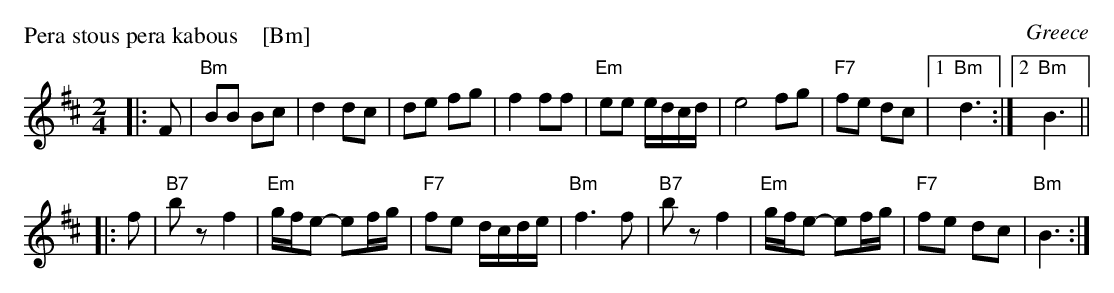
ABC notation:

X:1
P: Pera stous pera kabous    [Bm]
O: Greece
M: 2/4
L: 1/8
K: Bm
|: F \
| "Bm"BB Bc | d2 dc | de fg | f2 ff | "Em"ee e/d/c/d/ | e4 fg | "F7"fe dc |1 "Bm"d3 :|2 "Bm"B3 ||
|: f- \
| "B7"bz f2 | "Em"g/f/e- ef/g/ | "F7"fe  d/c/d/e/ | "Bm"f3f- \
| "B7"bz f2 | "Em"g/f/e- ef/g/ | "F7"fe  dc | "Bm"B3 :|
